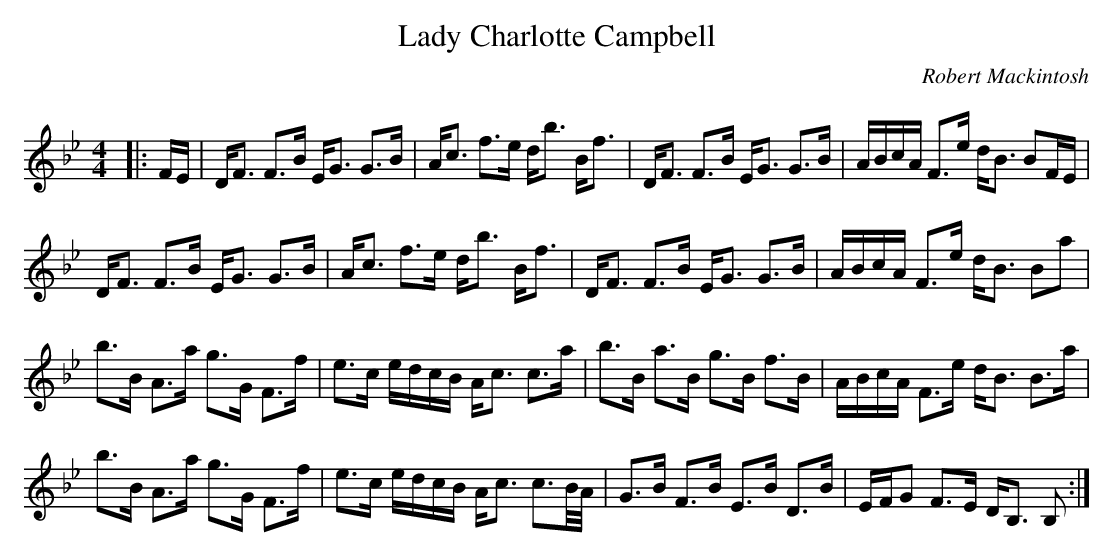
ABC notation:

X:1
T: Lady Charlotte Campbell
C:Robert Mackintosh
Q: 128
K:Bb
M:4/4
L:1/16
|:FE|DF3 F3B EG3 G3B|Ac3 f3e db3 Bf3|DF3 F3B EG3 G3B|ABcA F3e dB3 B2FE|
DF3 F3B EG3 G3B|Ac3 f3e db3 Bf3|DF3 F3B EG3 G3B|ABcA F3e dB3 B2a2|
b3B A3a g3G F3f|e3c edcB Ac3 c3a|b3B a3B g3B f3B|ABcA F3e dB3 B3a|
b3B A3a g3G F3f|e3c edcB Ac3 c3B1/2A1/2|G3B F3B E3B D3B|EFG2 F3E DB,3 B,2:|
